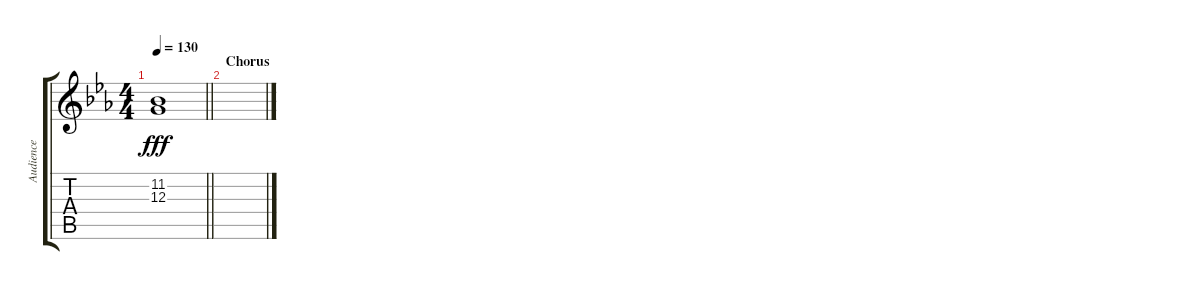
\track ("Audience" "Audience") {instrument lead6voice}
\staff {score tabs}
\tuning (E4 B3 G3 D3 A2 E2) {hide}
\ts (4 4)
\tempo 130
\clef g2
\barLineRight lightlight
\ks eb
(11.2 12.3).1{dy fff} |
\section ("" "Chorus")
